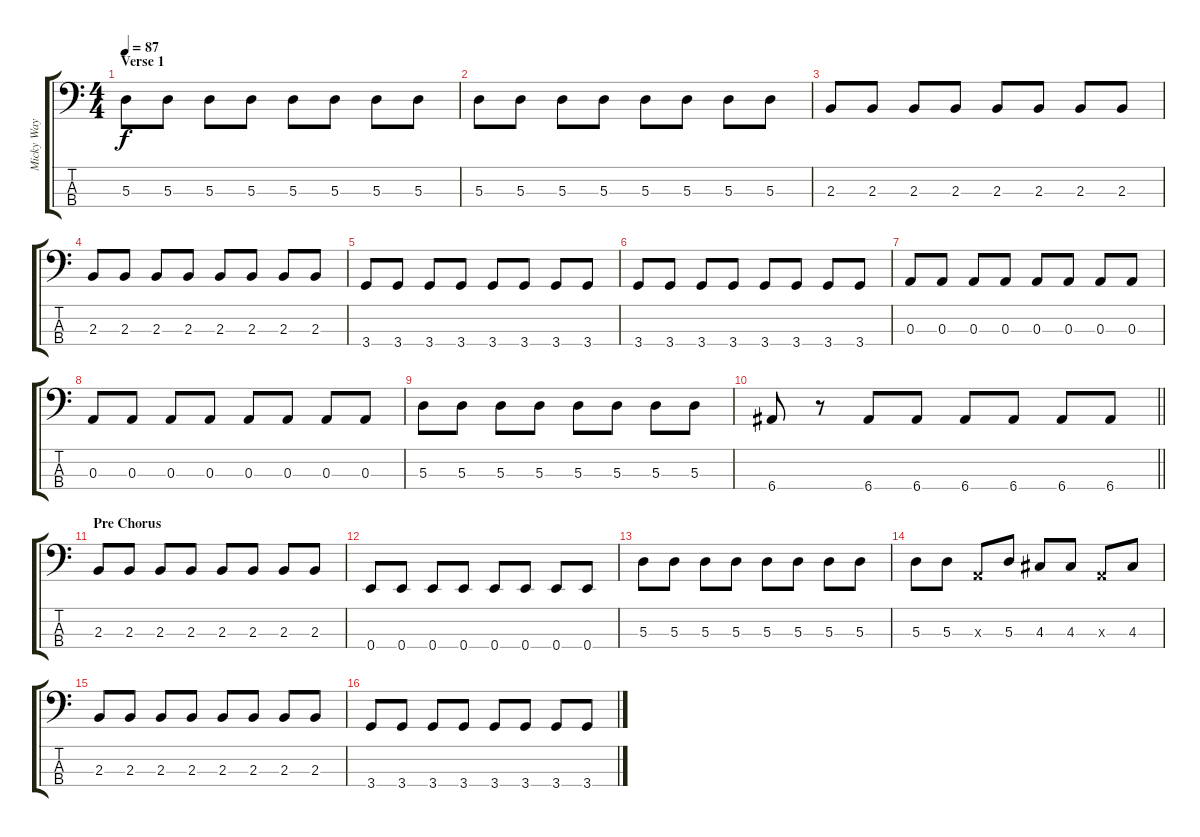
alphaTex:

\track ("Micky Way" "Micky Way") {instrument electricbasspick}
\staff {score tabs}
\tuning (G2 D2 A1 E1) {hide}
\ts (4 4)
\section ("" "Verse 1")
\tempo 87
\clef f4
\ks c
5.3.8{dy f} 5.3.8 5.3.8 5.3.8 5.3.8 5.3.8 5.3.8 5.3.8 |
5.3.8 5.3.8 5.3.8 5.3.8 5.3.8 5.3.8 5.3.8 5.3.8 |
2.3.8 2.3.8 2.3.8 2.3.8 2.3.8 2.3.8 2.3.8 2.3.8 |
2.3.8 2.3.8 2.3.8 2.3.8 2.3.8 2.3.8 2.3.8 2.3.8 |
3.4.8 3.4.8 3.4.8 3.4.8 3.4.8 3.4.8 3.4.8 3.4.8 |
3.4.8 3.4.8 3.4.8 3.4.8 3.4.8 3.4.8 3.4.8 3.4.8 |
0.3.8 0.3.8 0.3.8 0.3.8 0.3.8 0.3.8 0.3.8 0.3.8 |
0.3.8 0.3.8 0.3.8 0.3.8 0.3.8 0.3.8 0.3.8 0.3.8 |
5.3.8 5.3.8 5.3.8 5.3.8 5.3.8 5.3.8 5.3.8 5.3.8 |
\barLineRight lightlight
6.4.8 r.8 6.4.8 6.4.8 6.4.8 6.4.8 6.4.8 6.4.8 |
\section ("" "Pre Chorus")
2.3.8 2.3.8 2.3.8 2.3.8 2.3.8 2.3.8 2.3.8 2.3.8 |
0.4.8 0.4.8 0.4.8 0.4.8 0.4.8 0.4.8 0.4.8 0.4.8 |
5.3.8 5.3.8 5.3.8 5.3.8 5.3.8 5.3.8 5.3.8 5.3.8 |
5.3.8 5.3.8 0.3{x}.8 5.3.8 4.3.8 4.3.8 0.3{x}.8 4.3.8 |
2.3.8 2.3.8 2.3.8 2.3.8 2.3.8 2.3.8 2.3.8 2.3.8 |
3.4.8 3.4.8 3.4.8 3.4.8 3.4.8 3.4.8 3.4.8 3.4.8
